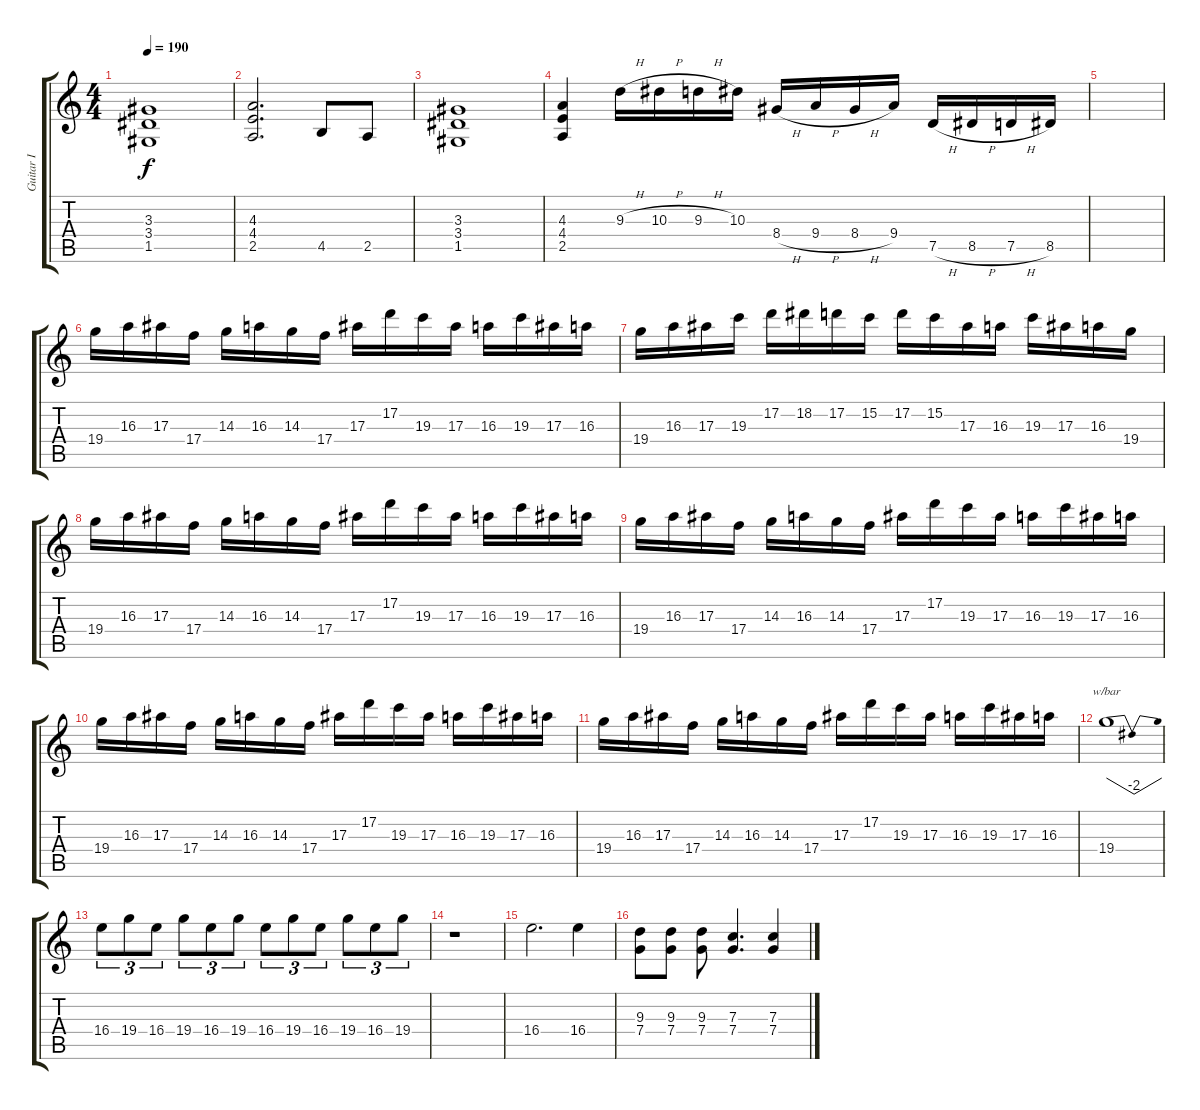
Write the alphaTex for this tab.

\track ("Guitar I" "Guitar I") {instrument distortionguitar}
\staff {score tabs}
\tuning (D4 A3 F3 C3 G2 D2) {hide}
\ts (4 4)
\tempo 190
\clef g2
\ks c
(3.3 3.4 1.5).1{dy f} |
(4.3 4.4 2.5).2{d} 4.5.8 2.5.8 |
(3.3 3.4 1.5).1 |
(4.3 4.4 2.5).4 9.3{h}.16 10.3{h}.16 9.3{h}.16 10.3.16 8.4{h}.16 9.4{h}.16 8.4{h}.16 9.4.16 7.5{h}.16 8.5{h}.16 7.5{h}.16 8.5.16 |
|
19.4.16 16.3.16 17.3.16 17.4.16 14.3.16 16.3.16 14.3.16 17.4.16 17.3.16 17.2.16 19.3.16 17.3.16 16.3.16 19.3.16 17.3.16 16.3.16 |
19.4.16 16.3.16 17.3.16 19.3.16 17.2.16 18.2.16 17.2.16 15.2.16 17.2.16 15.2.16 17.3.16 16.3.16 19.3.16 17.3.16 16.3.16 19.4.16 |
19.4.16 16.3.16 17.3.16 17.4.16 14.3.16 16.3.16 14.3.16 17.4.16 17.3.16 17.2.16 19.3.16 17.3.16 16.3.16 19.3.16 17.3.16 16.3.16 |
19.4.16 16.3.16 17.3.16 17.4.16 14.3.16 16.3.16 14.3.16 17.4.16 17.3.16 17.2.16 19.3.16 17.3.16 16.3.16 19.3.16 17.3.16 16.3.16 |
19.4.16 16.3.16 17.3.16 17.4.16 14.3.16 16.3.16 14.3.16 17.4.16 17.3.16 17.2.16 19.3.16 17.3.16 16.3.16 19.3.16 17.3.16 16.3.16 |
19.4.16 16.3.16 17.3.16 17.4.16 14.3.16 16.3.16 14.3.16 17.4.16 17.3.16 17.2.16 19.3.16 17.3.16 16.3.16 19.3.16 17.3.16 16.3.16 |
19.4.1{tbe (dip default 0 0 30 -8 60 0)} |
16.4.8{tu (3 2)} 19.4.8{tu (3 2)} 16.4.8{tu (3 2)} 19.4.8{tu (3 2)} 16.4.8{tu (3 2)} 19.4.8{tu (3 2)} 16.4.8{tu (3 2)} 19.4.8{tu (3 2)} 16.4.8{tu (3 2)} 19.4.8{tu (3 2)} 16.4.8{tu (3 2)} 19.4.8{tu (3 2)} |
r.1 |
16.4.2{d volume 10} 16.4.4{volume 15} |
(9.3 7.4).8 (9.3 7.4).8 (9.3 7.4).8 (7.3 7.4).4{d} (7.3 7.4).4
